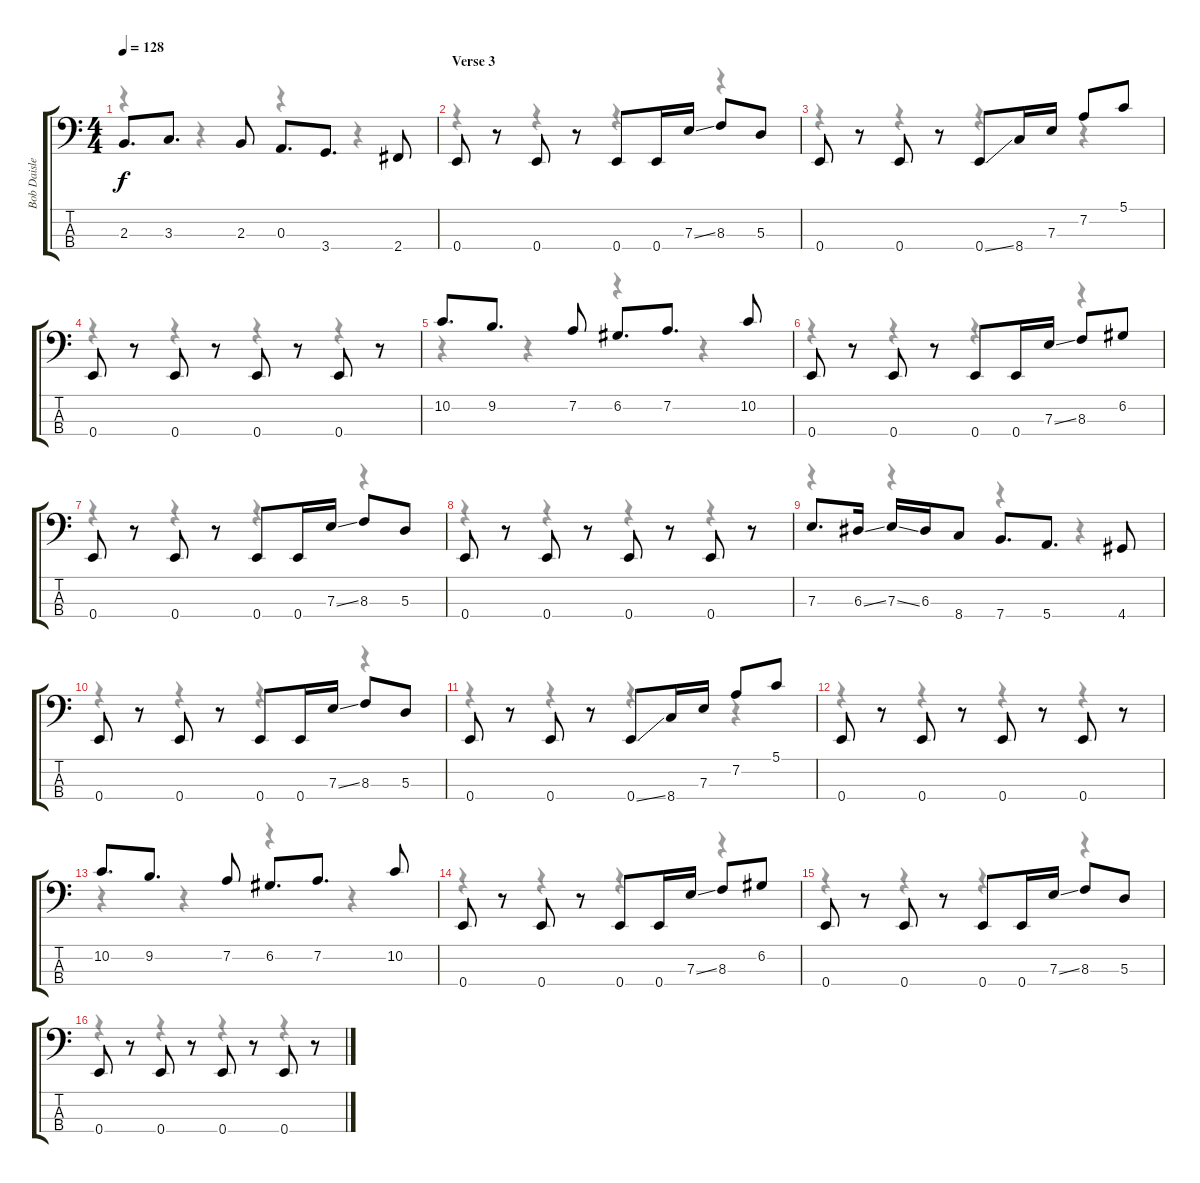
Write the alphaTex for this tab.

\track ("Bob Daisley - Bass" "Bob Daisle") {instrument electricbassfinger}
\staff {score tabs}
\tuning (G2 D2 A1 E1) {hide}
\voice
\ts (4 4)
\tempo 128
\clef f4
\ks c
2.3.8{d dy f} 3.3.8{d} 2.3.8 0.3.8{d} 3.4.8{d} 2.4.8 |
\section ("" "Verse 3")
0.4.8 r.8 0.4.8 r.8 0.4.8 0.4.16 7.3{ss}.16 8.3.8 5.3.8 |
0.4.8 r.8 0.4.8 r.8 0.4{ss}.8 8.4.16 7.3.16 7.2.8 5.1.8 |
0.4.8 r.8 0.4.8 r.8 0.4.8 r.8 0.4.8 r.8 |
10.2.8{d} 9.2.8{d} 7.2.8 6.2.8{d} 7.2.8{d} 10.2.8 |
0.4.8 r.8 0.4.8 r.8 0.4.8 0.4.16 7.3{ss}.16 8.3.8 6.2.8 |
0.4.8 r.8 0.4.8 r.8 0.4.8 0.4.16 7.3{ss}.16 8.3.8 5.3.8 |
0.4.8 r.8 0.4.8 r.8 0.4.8 r.8 0.4.8 r.8 |
7.3.8{d} 6.3{ss}.16 7.3{ss}.16 6.3.16 8.4.8 7.4.8{d} 5.4.8{d} 4.4.8 |
0.4.8 r.8 0.4.8 r.8 0.4.8 0.4.16 7.3{ss}.16 8.3.8 5.3.8 |
0.4.8 r.8 0.4.8 r.8 0.4{ss}.8 8.4.16 7.3.16 7.2.8 5.1.8 |
0.4.8 r.8 0.4.8 r.8 0.4.8 r.8 0.4.8 r.8 |
10.2.8{d} 9.2.8{d} 7.2.8 6.2.8{d} 7.2.8{d} 10.2.8 |
0.4.8 r.8 0.4.8 r.8 0.4.8 0.4.16 7.3{ss}.16 8.3.8 6.2.8 |
0.4.8 r.8 0.4.8 r.8 0.4.8 0.4.16 7.3{ss}.16 8.3.8 5.3.8 |
0.4.8 r.8 0.4.8 r.8 0.4.8 r.8 0.4.8 r.8
\voice
\clef f4
\ottava regular
\simile none
\ks c
r.4{dy f} r.4 r.4 r.4 |
r.4 r.4 r.4 r.4 |
r.4 r.4 r.4 r.4 |
r.4 r.4 r.4 r.4 |
r.4 r.4 r.4 r.4 |
r.4 r.4 r.4 r.4 |
r.4 r.4 r.4 r.4 |
r.4 r.4 r.4 r.4 |
r.4 r.4 r.4 r.4 |
r.4 r.4 r.4 r.4 |
r.4 r.4 r.4 r.4 |
r.4 r.4 r.4 r.4 |
r.4 r.4 r.4 r.4 |
r.4 r.4 r.4 r.4 |
r.4 r.4 r.4 r.4 |
r.4 r.4 r.4 r.4
